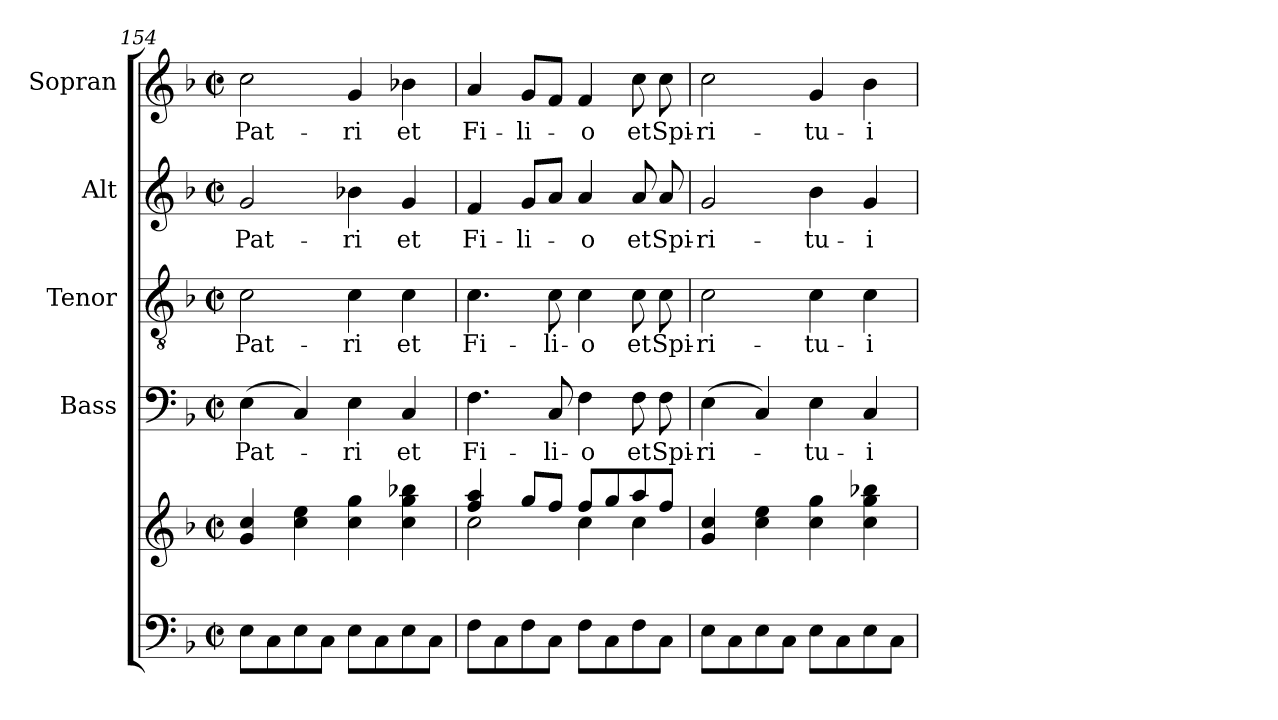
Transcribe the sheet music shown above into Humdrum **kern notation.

**kern	**kern	**kern	**text	**kern	**text	**kern	**text	**kern	**text
*part5	*part5	*part4	*part4	*part3	*part3	*part2	*part2	*part1	*part1
*staff6	*staff5	*staff4	*staff4	*staff3	*staff3	*staff2	*staff2	*staff1	*staff1
*	*	*I"Bass	*	*I"Tenor	*	*I"Alt	*	*I"Sopran	*
*	*	*I'B.	*	*I'T.	*	*I'A.	*	*I'S.	*
!!LO:LB:g=z
*clefF4	*clefG2	*clefF4	*	*clefGv2	*	*clefG2	*	*clefG2	*
*k[b-]	*k[b-]	*k[b-]	*	*k[b-]	*	*k[b-]	*	*k[b-]	*
*F:	*F:	*F:	*	*F:	*	*F:	*	*F:	*
*M2/2	*M2/2	*M2/2	*	*M2/2	*	*M2/2	*	*M2/2	*
*met(c|)	*met(c|)	*met(c|)	*	*met(c|)	*	*met(c|)	*	*met(c|)	*
=154	=154	=154	=154	=154	=154	=154	=154	=154	=154
!	!	!	!LO:LY:b	!	!LO:LY:b	!	!LO:LY:b	!	!LO:LY:b
8E\L	4g/ 4cc/	(>4E\	Pat-	2c\	Pat-	2g/	Pat-	2cc\	Pat-
8C\	.	.	.	.	.	.	.	.	.
8E\	4cc\ 4ee\	4C/)	.	.	.	.	.	.	.
8C\J	.	.	.	.	.	.	.	.	.
!	!	!	!LO:LY:b	!	!LO:LY:b	!	!LO:LY:b	!	!LO:LY:b
8E\L	4cc\ 4gg\	4E\	-ri	4c\	-ri	4b-X\	-ri	4g/	-ri
8C\	.	.	.	.	.	.	.	.	.
!	!	!	!LO:LY:b	!	!LO:LY:b	!	!LO:LY:b	!	!LO:LY:b
8E\	4cc\ 4gg\ 4bb-X\	4C/	et	4c\	et	4g/	et	4b-X\	et
8C\J	.	.	.	.	.	.	.	.	.
=155	=155	=155	=155	=155	=155	=155	=155	=155	=155
*	*^	*	*	*	*	*	*	*	*
!	!	!	!	!LO:LY:b	!	!LO:LY:b	!	!LO:LY:b	!	!LO:LY:b
8F\L	4ff/ 4aa/	2cc\	4.F\	Fi-	4.c\	Fi-	4f/	Fi-	4a/	Fi-
8C\	.	.	.	.	.	.	.	.	.	.
!	!	!	!	!	!	!	!	!LO:LY:b	!	!LO:LY:b
8F\	8gg/L	.	.	.	.	.	8g/L	-li-	8g/L	-li-
!	!	!	!	!LO:LY:b	!	!LO:LY:b	!	!	!	!
8C\J	8ff/J	.	8C/	-li-	8c\	-li-	8a/J	.	8f/J	.
!	!	!	!	!LO:LY:b	!	!LO:LY:b	!	!LO:LY:b	!	!LO:LY:b
8F\L	8ff/L	4cc\	4F\	-o	4c\	-o	4a/	-o	4f/	-o
8C\	8gg/	.	.	.	.	.	.	.	.	.
!	!	!	!	!LO:LY:b	!	!LO:LY:b	!	!LO:LY:b	!	!LO:LY:b
8F\	8aa/	4cc\	8F\	et	8c\	et	8a/	et	8cc\	et
!	!	!	!	!LO:LY:b	!	!LO:LY:b	!	!LO:LY:b	!	!LO:LY:b
8C\J	8ff/J	.	8F\	Spi-	8c\	Spi-	8a/	Spi-	8cc\	Spi-
*	*v	*v	*	*	*	*	*	*	*	*
=156	=156	=156	=156	=156	=156	=156	=156	=156	=156
!	!	!	!LO:LY:b	!	!LO:LY:b	!	!LO:LY:b	!	!LO:LY:b
8E\L	4g/ 4cc/	(>4E\	-ri-	2c\	-ri-	2g/	-ri-	2cc\	-ri-
8C\	.	.	.	.	.	.	.	.	.
8E\	4cc\ 4ee\	4C/)	.	.	.	.	.	.	.
8C\J	.	.	.	.	.	.	.	.	.
!	!	!	!LO:LY:b	!	!LO:LY:b	!	!LO:LY:b	!	!LO:LY:b
8E\L	4cc\ 4gg\	4E\	-tu-	4c\	-tu-	4b-\	-tu-	4g/	-tu-
8C\	.	.	.	.	.	.	.	.	.
!	!	!	!LO:LY:b	!	!LO:LY:b	!	!LO:LY:b	!	!LO:LY:b
8E\	4cc\ 4gg\ 4bb-X\	4C/	-i	4c\	-i	4g/	-i	4b-\	-i
8C\J	.	.	.	.	.	.	.	.	.
=	=	=	=	=	=	=	=	=	=
*-	*-	*-	*-	*-	*-	*-	*-	*-	*-
